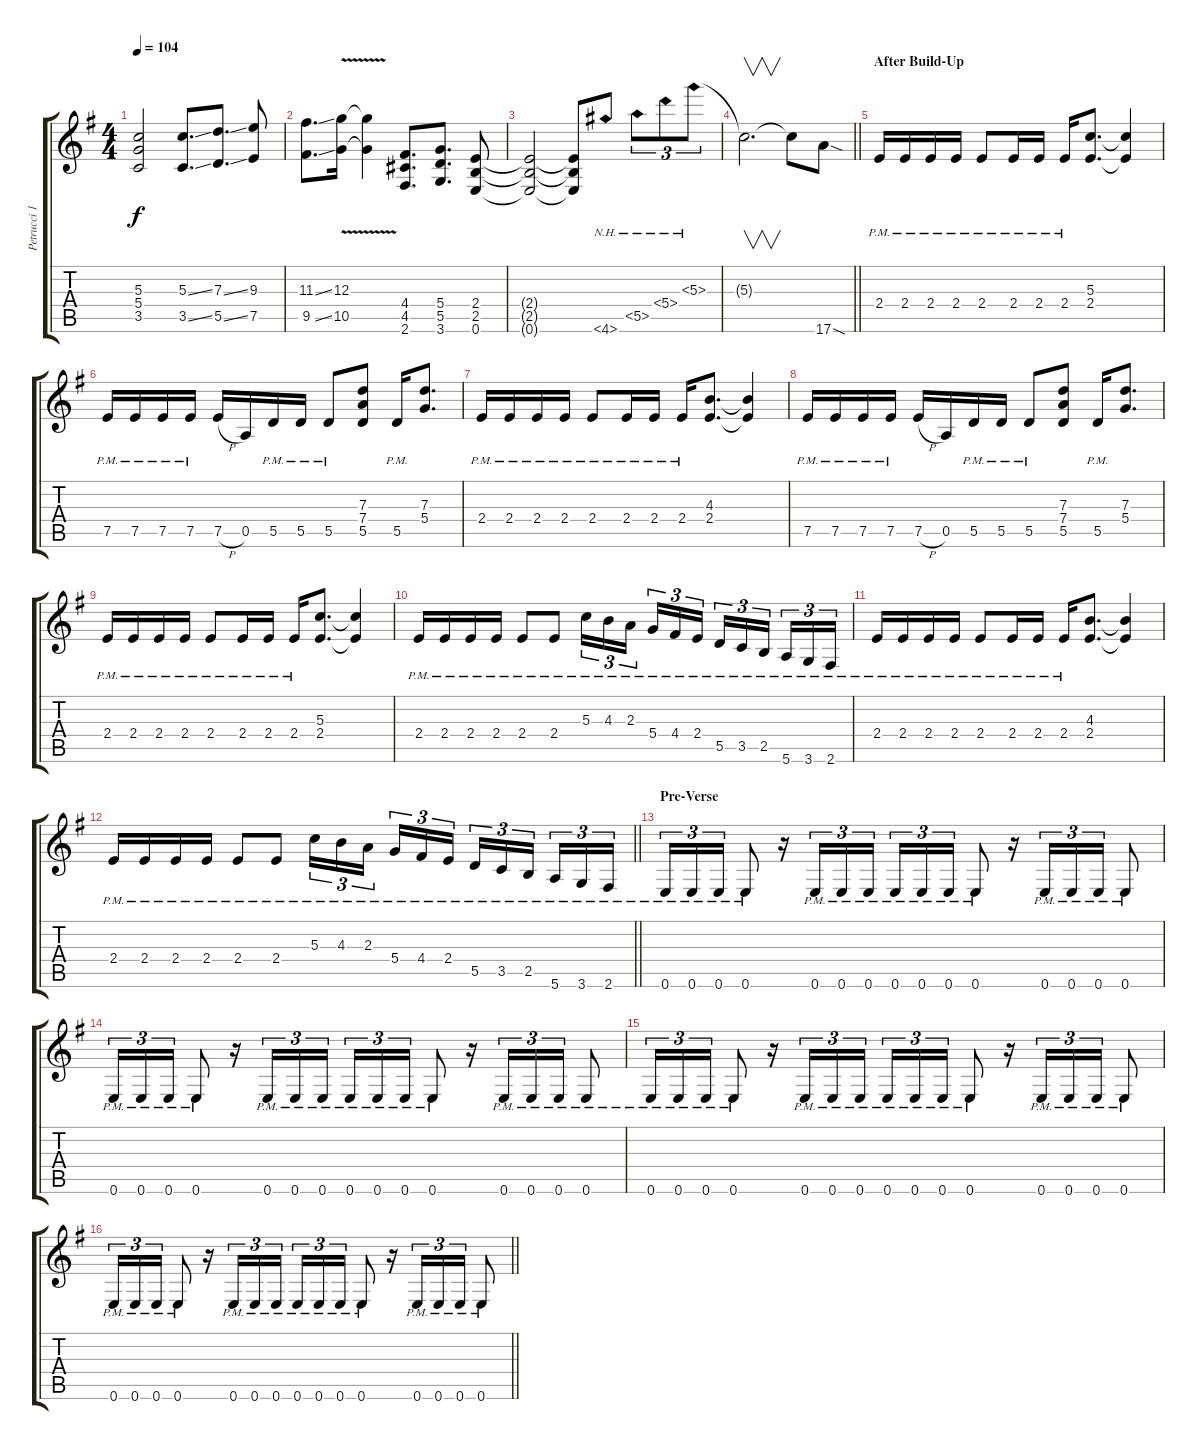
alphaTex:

\track ("Petrucci 1" "Petrucci 1") {instrument overdrivenguitar}
\staff {score tabs}
\tuning (E4 B3 G3 D3 A2 E2) {hide}
\ts (4 4)
\tempo 104
\clef g2
\ks eminor
(5.3{t} 5.4{t} 3.5{t}).2{dy f} (5.3{ss} 3.5{ss}).8{d} (7.3{ss} 5.5{ss}).8{d} (9.3 7.5).8 |
(11.3{ss} 9.5{ss}).8{d} (12.3{v} 10.5{v}).16 (12.3{t} 10.5{t}).4 (4.4 4.5 2.6).8{d} (5.4 5.5 3.6).8{d} (2.4 2.5 0.6).8 |
(2.4{t} 2.5{t} 0.6{t}).2 (2.4{t} 2.5{t} 0.6{t}).8 4.6{nh}.8 5.5{nh}.8{tu (3 2)} 5.4{nh}.8{tu (3 2)} 5.3{nh}.8{tu (3 2)} |
\barLineRight lightlight
5.3{t}.2{v d} 5.3{t}.8 17.6{sod}.8 |
\section ("" "After Build-Up")
2.4{pm}.16 2.4{pm}.16 2.4{pm}.16 2.4{pm}.16 2.4{pm}.8 2.4{pm}.16 2.4{pm}.16 2.4{pm}.16 (5.3 2.4).8{d} (5.3{t} 2.4{t}).4 |
7.5{pm}.16 7.5{pm}.16 7.5{pm}.16 7.5{pm}.16 7.5{h}.16 0.5.16 5.5{pm}.16 5.5{pm}.16 5.5{pm}.8 (7.3 7.4 5.5).8 5.5{pm}.16 (7.3 5.4).8{d} |
2.4{pm}.16 2.4{pm}.16 2.4{pm}.16 2.4{pm}.16 2.4{pm}.8 2.4{pm}.16 2.4{pm}.16 2.4{pm}.16 (4.3 2.4).8{d} (4.3{t} 2.4{t}).4 |
7.5{pm}.16 7.5{pm}.16 7.5{pm}.16 7.5{pm}.16 7.5{h}.16 0.5.16 5.5{pm}.16 5.5{pm}.16 5.5{pm}.8 (7.3 7.4 5.5).8 5.5{pm}.16 (7.3 5.4).8{d} |
2.4{pm}.16 2.4{pm}.16 2.4{pm}.16 2.4{pm}.16 2.4{pm}.8 2.4{pm}.16 2.4{pm}.16 2.4{pm}.16 (5.3 2.4).8{d} (5.3{t} 2.4{t}).4 |
2.4{pm}.16 2.4{pm}.16 2.4{pm}.16 2.4{pm}.16 2.4{pm}.8 2.4{pm}.8 5.3{pm}.16{tu (3 2)} 4.3{pm}.16{tu (3 2)} 2.3{pm}.16{tu (3 2) beam splitsecondary} 5.4{pm}.16{tu (3 2)} 4.4{pm}.16{tu (3 2)} 2.4{pm}.16{tu (3 2)} 5.5{pm}.16{tu (3 2)} 3.5{pm}.16{tu (3 2)} 2.5{pm}.16{tu (3 2) beam splitsecondary} 5.6{pm}.16{tu (3 2)} 3.6{pm}.16{tu (3 2)} 2.6{pm}.16{tu (3 2)} |
2.4{pm}.16 2.4{pm}.16 2.4{pm}.16 2.4{pm}.16 2.4{pm}.8 2.4{pm}.16 2.4{pm}.16 2.4{pm}.16 (4.3 2.4).8{d} (4.3{t} 2.4{t}).4 |
\barLineRight lightlight
2.4{pm}.16 2.4{pm}.16 2.4{pm}.16 2.4{pm}.16 2.4{pm}.8 2.4{pm}.8 5.3{pm}.16{tu (3 2)} 4.3{pm}.16{tu (3 2)} 2.3{pm}.16{tu (3 2) beam splitsecondary} 5.4{pm}.16{tu (3 2)} 4.4{pm}.16{tu (3 2)} 2.4{pm}.16{tu (3 2)} 5.5{pm}.16{tu (3 2)} 3.5{pm}.16{tu (3 2)} 2.5{pm}.16{tu (3 2) beam splitsecondary} 5.6{pm}.16{tu (3 2)} 3.6{pm}.16{tu (3 2)} 2.6{pm}.16{tu (3 2)} |
\section ("" "Pre-Verse")
0.6{pm}.16{tu (3 2)} 0.6{pm}.16{tu (3 2)} 0.6{pm}.16{tu (3 2)} 0.6{pm}.8 r.16 0.6{pm}.16{tu (3 2)} 0.6{pm}.16{tu (3 2)} 0.6{pm}.16{tu (3 2) beam splitsecondary} 0.6{pm}.16{tu (3 2)} 0.6{pm}.16{tu (3 2)} 0.6{pm}.16{tu (3 2)} 0.6{pm}.8 r.16 0.6{pm}.16{tu (3 2)} 0.6{pm}.16{tu (3 2)} 0.6{pm}.16{tu (3 2)} 0.6{pm}.8 |
0.6{pm}.16{tu (3 2)} 0.6{pm}.16{tu (3 2)} 0.6{pm}.16{tu (3 2)} 0.6{pm}.8 r.16 0.6{pm}.16{tu (3 2)} 0.6{pm}.16{tu (3 2)} 0.6{pm}.16{tu (3 2) beam splitsecondary} 0.6{pm}.16{tu (3 2)} 0.6{pm}.16{tu (3 2)} 0.6{pm}.16{tu (3 2)} 0.6{pm}.8 r.16 0.6{pm}.16{tu (3 2)} 0.6{pm}.16{tu (3 2)} 0.6{pm}.16{tu (3 2)} 0.6{pm}.8 |
0.6{pm}.16{tu (3 2)} 0.6{pm}.16{tu (3 2)} 0.6{pm}.16{tu (3 2)} 0.6{pm}.8 r.16 0.6{pm}.16{tu (3 2)} 0.6{pm}.16{tu (3 2)} 0.6{pm}.16{tu (3 2) beam splitsecondary} 0.6{pm}.16{tu (3 2)} 0.6{pm}.16{tu (3 2)} 0.6{pm}.16{tu (3 2)} 0.6{pm}.8 r.16 0.6{pm}.16{tu (3 2)} 0.6{pm}.16{tu (3 2)} 0.6{pm}.16{tu (3 2)} 0.6{pm}.8 |
\barLineRight lightlight
0.6{pm}.16{tu (3 2)} 0.6{pm}.16{tu (3 2)} 0.6{pm}.16{tu (3 2)} 0.6{pm}.8 r.16 0.6{pm}.16{tu (3 2)} 0.6{pm}.16{tu (3 2)} 0.6{pm}.16{tu (3 2) beam splitsecondary} 0.6{pm}.16{tu (3 2)} 0.6{pm}.16{tu (3 2)} 0.6{pm}.16{tu (3 2)} 0.6{pm}.8 r.16 0.6{pm}.16{tu (3 2)} 0.6{pm}.16{tu (3 2)} 0.6{pm}.16{tu (3 2)} 0.6{pm}.8
